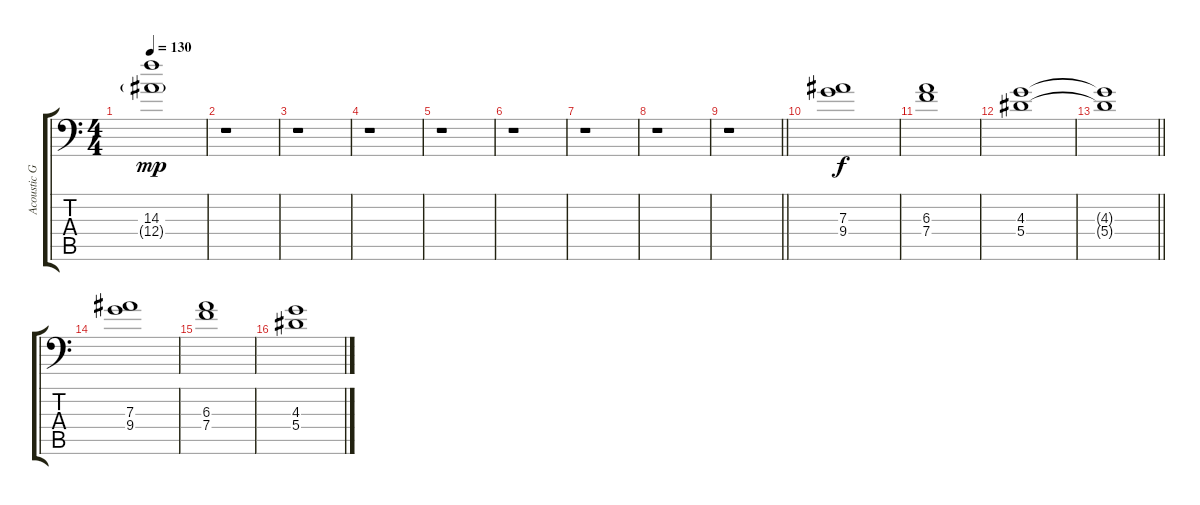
\track ("Acoustic Guitar" "Acoustic G") {instrument acousticguitarsteel}
\staff {score tabs}
\tuning (C4 G3 Eb3 Bb2 F2 Bb1) {hide}
\ts (4 4)
\tempo 130
\clef f4
\ks c
(14.3{t} 12.4{g}).1{dy mp} |
r.1 |
r.1 |
r.1 |
r.1 |
r.1 |
r.1 |
r.1 |
\barLineRight lightlight
r.1 |
\section ("" "")
(7.3 9.4).1{dy f} |
(6.3 7.4).1 |
(4.3 5.4).1 |
\barLineRight lightlight
(4.3{t} 5.4{t}).1 |
\section ("" "")
(7.3 9.4).1 |
(6.3 7.4).1 |
(4.3 5.4).1
